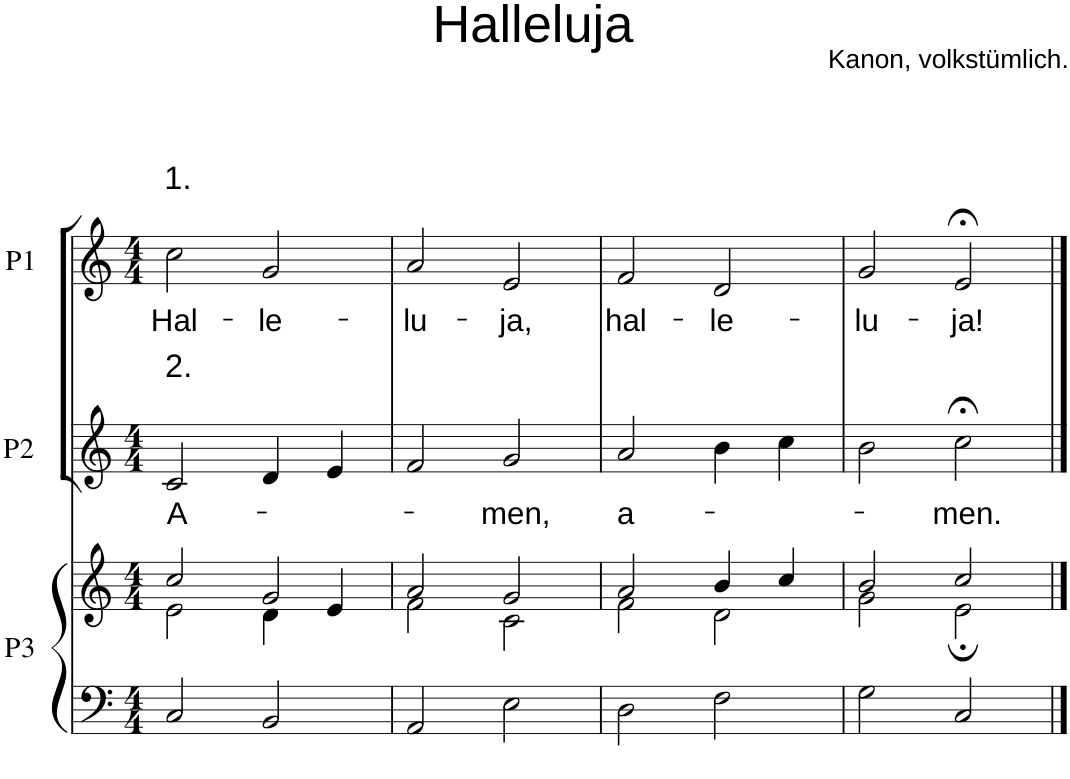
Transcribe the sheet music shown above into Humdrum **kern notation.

**kern	**kern	**kern	**text	**kern	**text
*part3	*part3	*part2	*part2	*part1	*part1
*staff4	*staff3	*staff2	*staff2	*staff1	*staff1
*I"P3	*	*I"P2	*	*I"P1	*
*clefF4	*clefG2	*clefG2	*	*clefG2	*
*k[]	*k[]	*k[]	*	*k[]	*
*M4/4	*M4/4	*M4/4	*	*M4/4	*
=1	=1	=1	=1	=1	=1
*	*^	*	*	*	*
!	!	!	!	!	!LO:TX:a:t=1.	!
!	!	!	!LO:TX:a:t=2.	!	!	!
!	!	!	!	!LO:LY:b	!	!LO:LY:b
2C/	2cc/	2e\	2c/	A-	2cc\	Hal-
!	!	!	!	!	!	!LO:LY:b
2BB/	2g/	4d\	4d/	.	2g/	-le-
.	.	4e/	4e/	.	.	.
=2	=2	=2	=2	=2	=2	=2
!	!	!	!	!	!	!LO:LY:b
2AA/	2a/	2f\	2f/	.	2a/	-lu-
!	!	!	!	!LO:LY:b	!	!LO:LY:b
2E\	2g/	2c\	2g/	-men,	2e/	-ja,
=3	=3	=3	=3	=3	=3	=3
!	!	!	!	!LO:LY:b	!	!LO:LY:b
2D\	2a/	2f\	2a/	a-	2f/	hal-
!	!	!	!	!	!	!LO:LY:b
2F\	4b/	2d\	4b\	.	2d/	-le-
.	4cc/	.	4cc\	.	.	.
=4	=4	=4	=4	=4	=4	=4
!	!	!	!	!	!	!LO:LY:b
2G\	2b/	2g\	2b\	.	2g/	-lu-
!	!	!	!	!LO:LY:b	!	!LO:LY:b
2C/	2cc/	2e;\	2cc;<\	-men.	2e;</	-ja!
*	*v	*v	*	*	*	*
==	==	==	==	==	==
*-	*-	*-	*-	*-	*-
